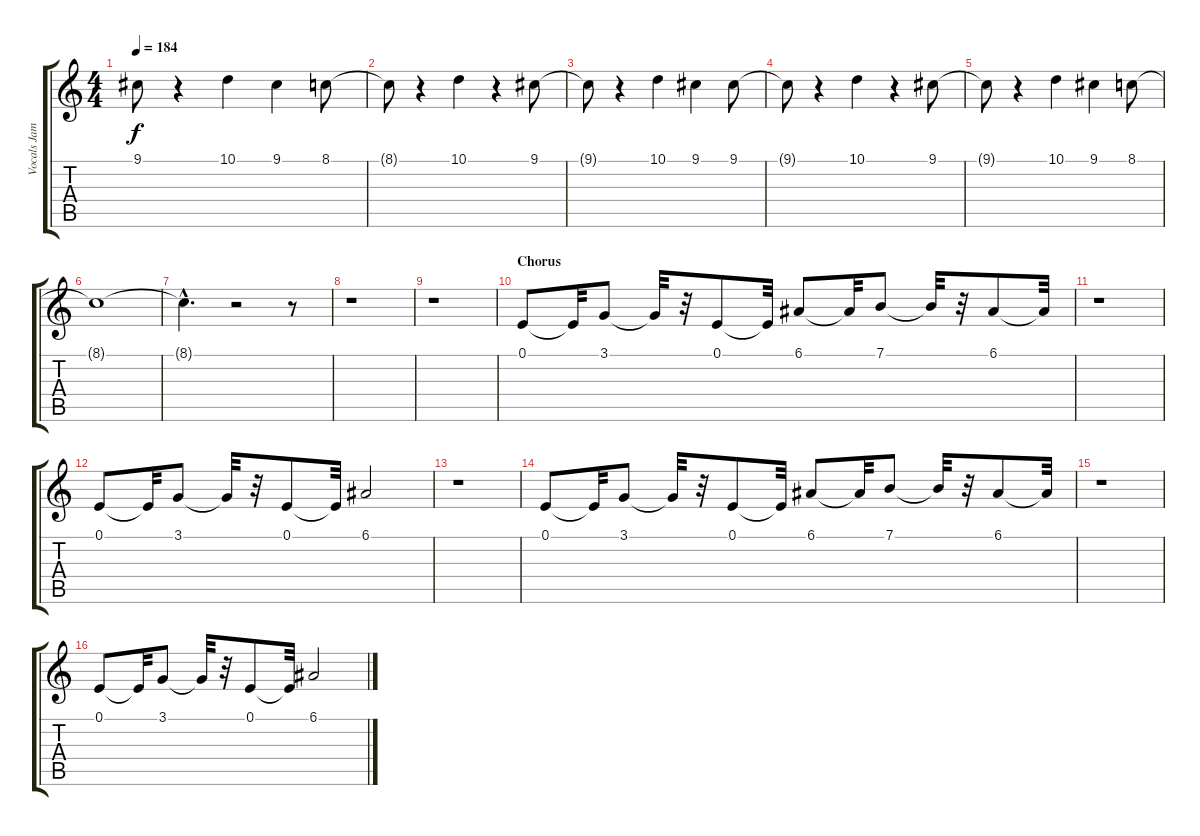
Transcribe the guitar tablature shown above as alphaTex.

\track ("Vocals James" "Vocals Jam") {instrument synthvoice}
\staff {score tabs}
\tuning (E4 B3 G3 D3 A2 E2) {hide}
\ts (4 4)
\tempo 184
\clef g2
\ks c
9.1{t}.8{dy f} r.4 10.1.4 9.1.4 8.1.8 |
8.1{t}.8 r.4 10.1.4 r.4 9.1.8 |
9.1{t}.8 r.4 10.1.4 9.1.4 9.1.8 |
9.1{t}.8 r.4 10.1.4 r.4 9.1.8 |
9.1{t}.8 r.4 10.1.4 9.1.4 8.1.8 |
8.1{t}.1 |
8.1{hac t}.4{d} r.2 r.8 |
r.1 |
r.1 |
\section ("" "Chorus")
0.1.8 0.1{t}.32 3.1.8 3.1{t}.32 r.32 0.1.8 0.1{t}.32 6.1.8 6.1{t}.32 7.1.8 7.1{t}.32 r.32 6.1.8 6.1{t}.32 |
r.1 |
0.1.8 0.1{t}.32 3.1.8 3.1{t}.32 r.32 0.1.8 0.1{t}.32 6.1.2 |
r.1 |
0.1.8 0.1{t}.32 3.1.8 3.1{t}.32 r.32 0.1.8 0.1{t}.32 6.1.8 6.1{t}.32 7.1.8 7.1{t}.32 r.32 6.1.8 6.1{t}.32 |
r.1 |
0.1.8 0.1{t}.32 3.1.8 3.1{t}.32 r.32 0.1.8 0.1{t}.32 6.1.2
